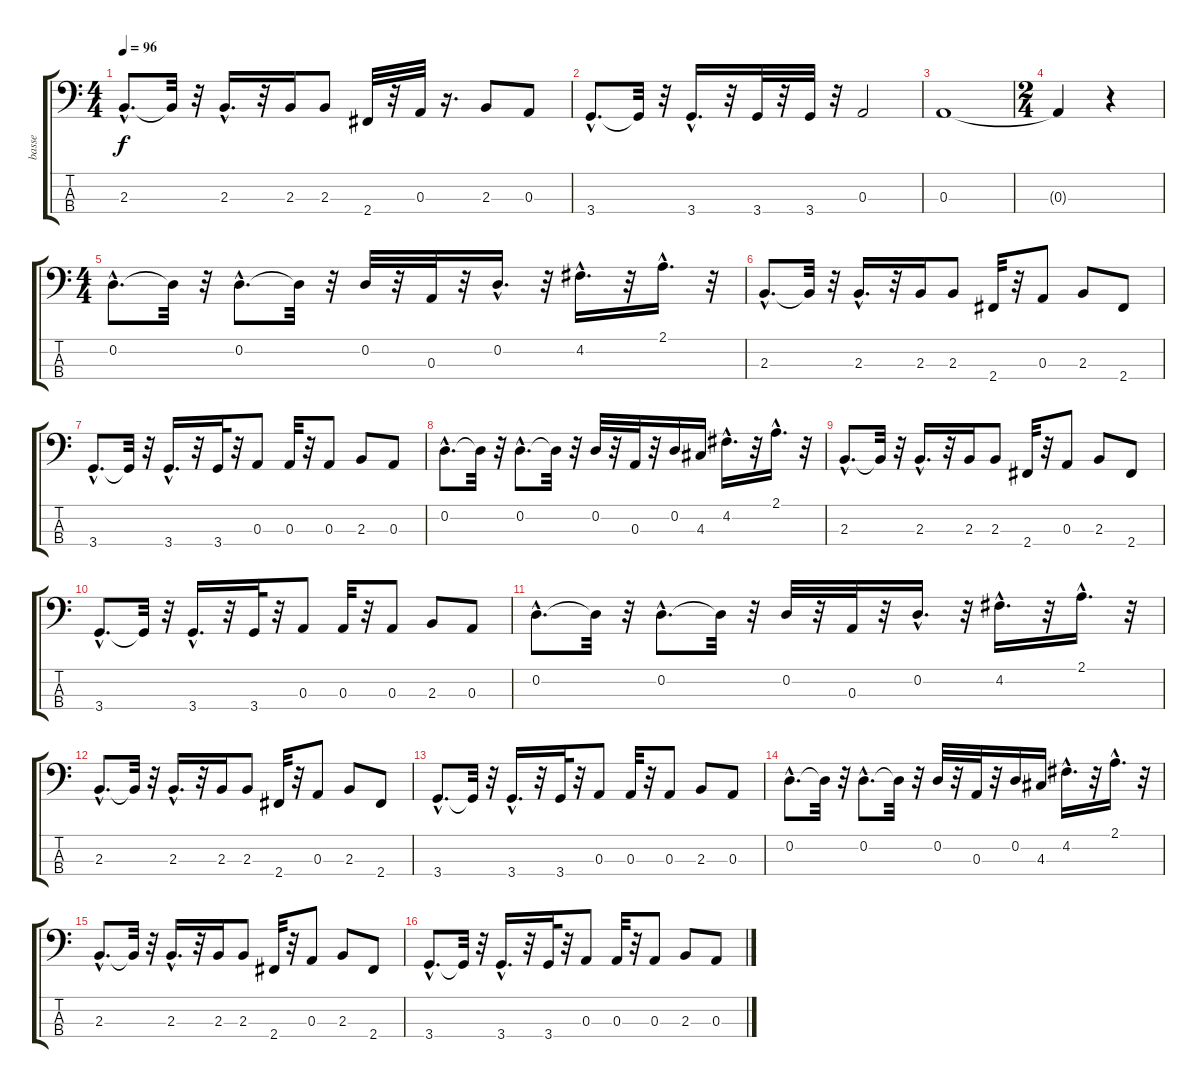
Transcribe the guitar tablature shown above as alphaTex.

\track ("basse" "basse") {instrument electricbasspick}
\staff {score tabs}
\tuning (G2 D2 A1 E1) {hide}
\ts (4 4)
\tempo 96
\clef f4
\ks c
2.3{hac}.8{d dy f} 2.3{t}.32 r.32 2.3{hac}.16{d} r.32 2.3.16 2.3.8 2.4.32 r.32 0.3.32 r.16{d} 2.3.8 0.3.8 |
3.4{hac}.8{d} 3.4{t}.32 r.32 3.4{hac}.16{d} r.32 3.4.32 r.32 3.4.32 r.32 0.3.2 |
0.3.1 |
\ts (2 4)
0.3{t}.4 r.4 |
\ts (4 4)
0.2{hac}.8{d} 0.2{t}.32 r.32 0.2{hac}.8{d} 0.2{t}.32 r.32 0.2.32 r.32 0.3.32 r.32 0.2{hac}.16{d} r.32 4.2{hac}.16{d} r.32 2.1{hac}.16{d} r.32 |
2.3{hac}.8{d} 2.3{t}.32 r.32 2.3{hac}.16{d} r.32 2.3.16 2.3.8 2.4.32 r.32 0.3.8 2.3.8 2.4.8 |
3.4{hac}.8{d} 3.4{t}.32 r.32 3.4{hac}.16{d} r.32 3.4.32 r.32 0.3.8 0.3.32 r.32 0.3.8 2.3.8 0.3.8 |
0.2{hac}.8{d} 0.2{t}.32 r.32 0.2{hac}.8{d} 0.2{t}.32 r.32 0.2.32 r.32 0.3.32 r.32 0.2.16 4.3.16 4.2{hac}.16{d} r.32 2.1{hac}.16{d} r.32 |
2.3{hac}.8{d} 2.3{t}.32 r.32 2.3{hac}.16{d} r.32 2.3.16 2.3.8 2.4.32 r.32 0.3.8 2.3.8 2.4.8 |
3.4{hac}.8{d} 3.4{t}.32 r.32 3.4{hac}.16{d} r.32 3.4.32 r.32 0.3.8 0.3.32 r.32 0.3.8 2.3.8 0.3.8 |
0.2{hac}.8{d} 0.2{t}.32 r.32 0.2{hac}.8{d} 0.2{t}.32 r.32 0.2.32 r.32 0.3.32 r.32 0.2{hac}.16{d} r.32 4.2{hac}.16{d} r.32 2.1{hac}.16{d} r.32 |
2.3{hac}.8{d} 2.3{t}.32 r.32 2.3{hac}.16{d} r.32 2.3.16 2.3.8 2.4.32 r.32 0.3.8 2.3.8 2.4.8 |
3.4{hac}.8{d} 3.4{t}.32 r.32 3.4{hac}.16{d} r.32 3.4.32 r.32 0.3.8 0.3.32 r.32 0.3.8 2.3.8 0.3.8 |
0.2{hac}.8{d} 0.2{t}.32 r.32 0.2{hac}.8{d} 0.2{t}.32 r.32 0.2.32 r.32 0.3.32 r.32 0.2.16 4.3.16 4.2{hac}.16{d} r.32 2.1{hac}.16{d} r.32 |
2.3{hac}.8{d} 2.3{t}.32 r.32 2.3{hac}.16{d} r.32 2.3.16 2.3.8 2.4.32 r.32 0.3.8 2.3.8 2.4.8 |
3.4{hac}.8{d} 3.4{t}.32 r.32 3.4{hac}.16{d} r.32 3.4.32 r.32 0.3.8 0.3.32 r.32 0.3.8 2.3.8 0.3.8
